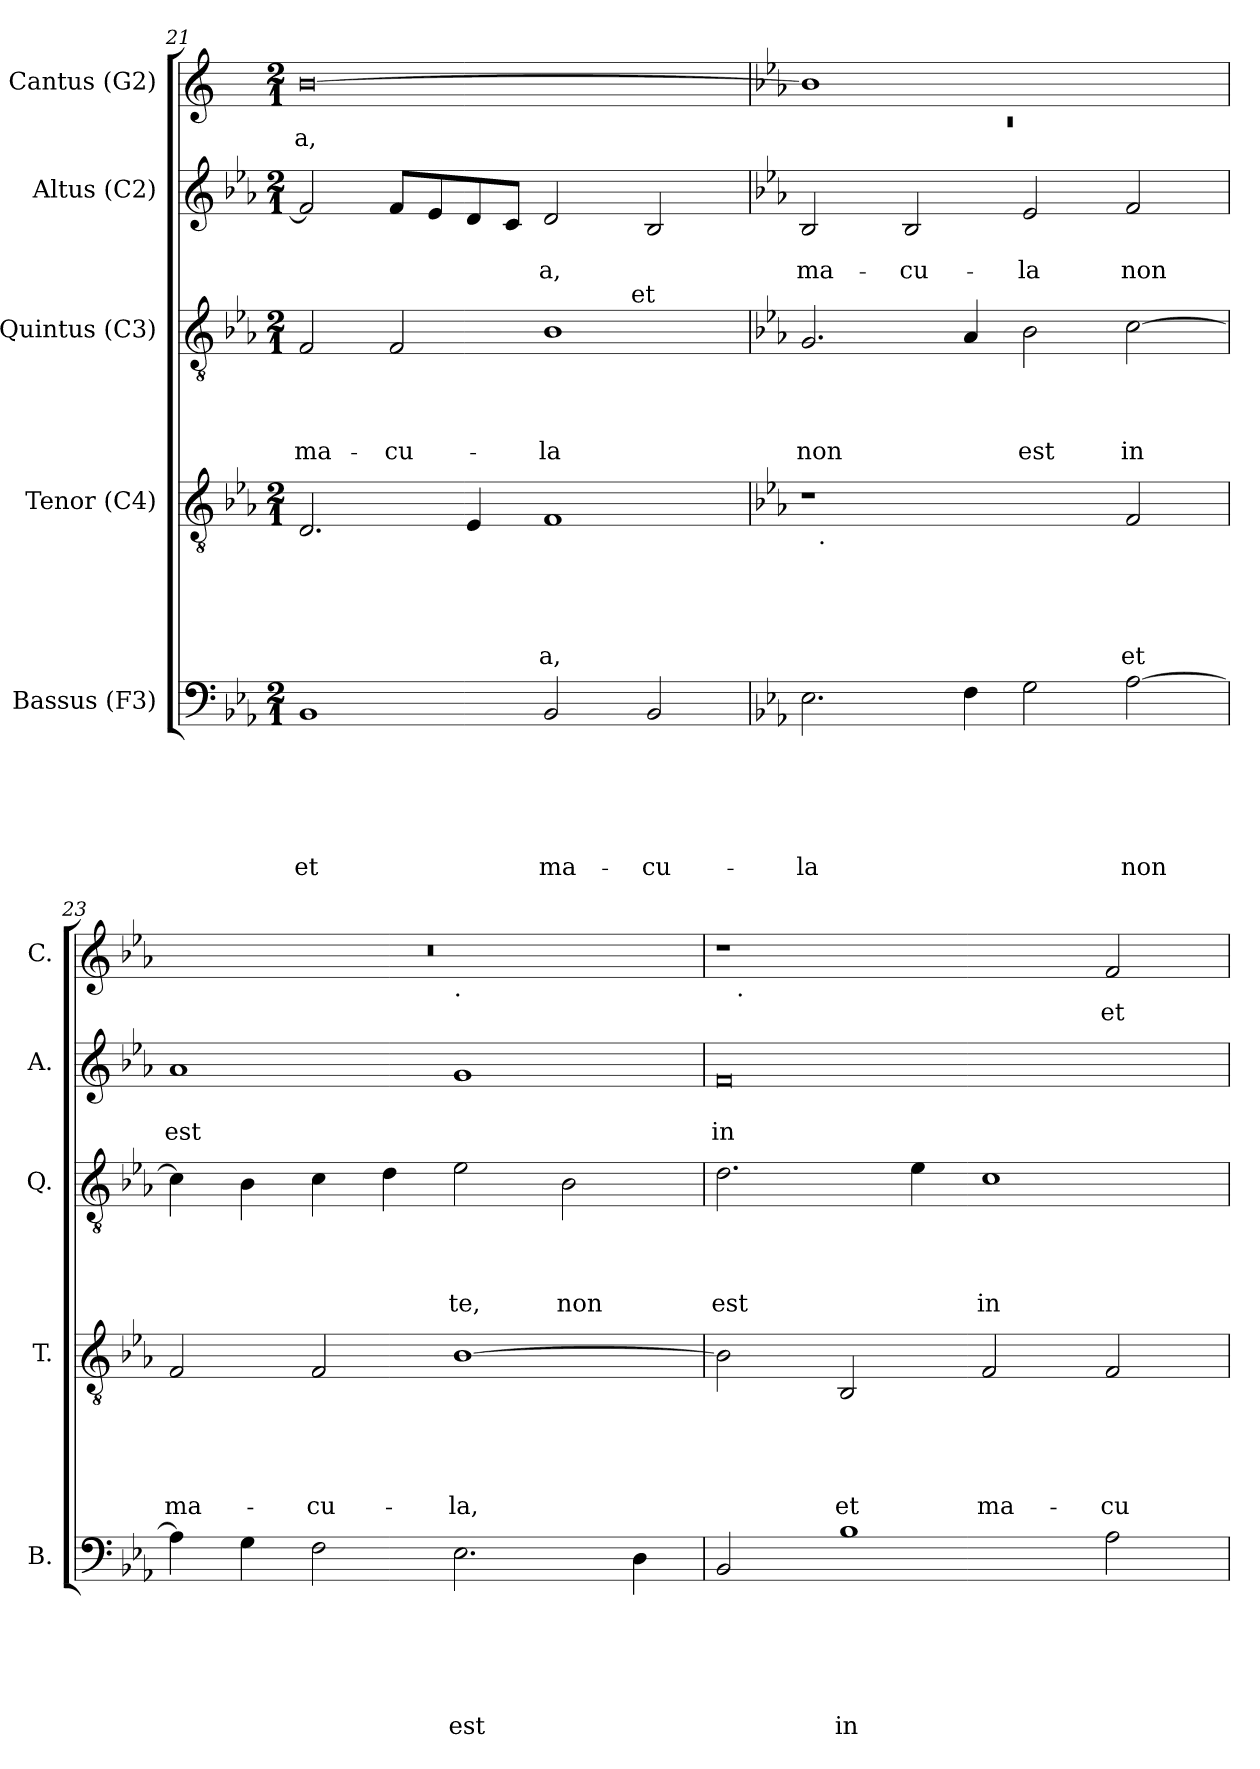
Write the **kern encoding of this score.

**kern	**text	**text	**text	**text	**text	**text	**kern	**text	**text	**text	**text	**text	**kern	**text	**text	**text	**text	**kern	**text	**text	**kern	**text
*part5	*part5	*part5	*part5	*part5	*part5	*part5	*part4	*part4	*part4	*part4	*part4	*part4	*part3	*part3	*part3	*part3	*part3	*part2	*part2	*part2	*part1	*part1
*staff5	*staff5	*staff5	*staff5	*staff5	*staff5	*staff5	*staff4	*staff4	*staff4	*staff4	*staff4	*staff4	*staff3	*staff3	*staff3	*staff3	*staff3	*staff2	*staff2	*staff2	*staff1	*staff1
*I"Bassus (F3)	*	*	*	*	*	*	*I"Tenor (C4)	*	*	*	*	*	*I"Quintus (C3)	*	*	*	*	*I"Altus (C2)	*	*	*I"Cantus (G2)	*
*I'B.	*	*	*	*	*	*	*I'T.	*	*	*	*	*	*I'Q.	*	*	*	*	*I'A.	*	*	*I'C.	*
*clefF4	*	*	*	*	*	*	*clefGv2	*	*	*	*	*	*clefGv2	*	*	*	*	*clefG2	*	*	*clefG2	*
*k[b-e-a-]	*	*	*	*	*	*	*k[b-e-a-]	*	*	*	*	*	*k[b-e-a-]	*	*	*	*	*k[b-e-a-]	*	*	*k[]	*
*E-:	*	*	*	*	*	*	*E-:	*	*	*	*	*	*E-:	*	*	*	*	*E-:	*	*	*C:	*
*M2/1	*	*	*	*	*	*	*M2/1	*	*	*	*	*	*M2/1	*	*	*	*	*M2/1	*	*	*M2/1	*
=21	=21	=21	=21	=21	=21	=21	=21	=21	=21	=21	=21	=21	=21	=21	=21	=21	=21	=21	=21	=21	=21	=21
!	!	!	!	!	!	!LO:LY:b	!	!	!	!	!	!	!	!	!	!	!LO:LY:b	!	!	!	!	!LO:LY:b:rj
*	*	*	*	*	*	*	*	*	*	*	*	*	*^	*	*	*	*	*	*	*	*	*
1BB-	.	.	.	.	.	et	2.D/	.	.	.	.	.	2F/	1ryy	.	.	.	ma-	2f/]	.	.	[<0b	-a,
!	!	!	!	!	!	!	!	!	!	!	!	!	!	!	!	!	!	!LO:LY:b	!	!	!	!	!
.	.	.	.	.	.	.	.	.	.	.	.	.	2F/	.	.	.	.	-cu-	8f/L	.	.	.	.
.	.	.	.	.	.	.	.	.	.	.	.	.	.	.	.	.	.	.	8e-/	.	.	.	.
.	.	.	.	.	.	.	4E-/	.	.	.	.	.	.	.	.	.	.	.	8d/	.	.	.	.
.	.	.	.	.	.	.	.	.	.	.	.	.	.	.	.	.	.	.	8c/J	.	.	.	.
!	!	!	!	!	!	!LO:LY:b	!	!	!	!	!	!LO:LY:b	!	!	!	!	!	!LO:LY:b	!	!	!LO:LY:b	!	!
2BB-/	.	.	.	.	.	ma-	1F	.	.	.	.	-a,	1B-	4...ryy	.	.	.	-la	2d/	.	-a,	.	.
!	!	!	!	!	!	!	!	!	!	!	!	!	!	!LO:TX:a:t=et	!	!	!	!	!	!	!	!	!
.	.	.	.	.	.	.	.	.	.	.	.	.	.	2ryy	.	.	.	.	.	.	.	.	.
!	!	!	!	!	!	!LO:LY:b	!	!	!	!	!	!	!	!	!	!	!	!	!	!	!	!	!
2BB-/	.	.	.	.	.	-cu-	.	.	.	.	.	.	.	.	.	.	.	.	2B-/	.	.	.	.
.	.	.	.	.	.	.	.	.	.	.	.	.	.	32ryy	.	.	.	.	.	.	.	.	.
*	*	*	*	*	*	*	*	*	*	*	*	*	*v	*v	*	*	*	*	*	*	*	*	*
!!LO:LB:g=z
=22	=22	=22	=22	=22	=22	=22	=22	=22	=22	=22	=22	=22	=22	=22	=22	=22	=22	=22	=22	=22	=22	=22
*	*	*	*	*	*	*	*	*	*	*	*	*	*	*	*	*	*	*	*	*	*k[b-e-a-]	*
*	*	*	*	*	*	*	*	*	*	*	*	*	*	*	*	*	*	*	*	*	*E-:	*
*	*	*	*	*	*	*	*	*	*	*	*	*	*^	*	*	*	*	*	*	*	*^	*
!	!	!	!	!	!	!LO:LY:b	!	!	!	!	!	!	!	!	!	!	!	!LO:LY:b	!	!	!LO:LY:b	!	!LO:N:vis=1	!
*	*	*	*	*	*	*	*^	*	*	*	*	*	*v	*v	*	*	*	*	*	*	*	*	*	*
2.E-\	.	.	.	.	.	-la	1r	32ryy	.	.	.	.	.	2.G/	.	.	.	non	2B-/	.	ma-	1bn]	0rc	.
!	!	!	!	!	!	!	!	!LO:TX:b:t=.	!	!	!	!	!	!	!	!	!	!	!	!	!	!	!	!
.	.	.	.	.	.	.	.	1ryy	.	.	.	.	.	.	.	.	.	.	.	.	.	.	.	.
!	!	!	!	!	!	!	!	!	!	!	!	!	!	!	!	!	!	!	!	!	!LO:LY:b	!	!	!
.	.	.	.	.	.	.	.	.	.	.	.	.	.	.	.	.	.	.	2B-/	.	-cu-	.	.	.
4F\	.	.	.	.	.	.	.	.	.	.	.	.	.	4A-/	.	.	.	.	.	.	.	.	.	.
!	!	!	!	!	!	!	!	!	!	!	!	!	!	!	!	!	!	!LO:LY:b	!	!	!LO:LY:b	!	!	!
2G\	.	.	.	.	.	.	2ryy	.	.	.	.	.	.	2B-\	.	.	.	est	2e-/	.	-la	1ryy	.	.
.	.	.	.	.	.	.	.	2ryy	.	.	.	.	.	.	.	.	.	.	.	.	.	.	.	.
!	!	!	!	!	!	!LO:LY:b	!	!	!	!	!	!	!LO:LY:b	!	!	!	!	!LO:LY:b	!	!	!LO:LY:b	!	!	!
[>2A-\	.	.	.	.	.	non	2F/	.	.	.	.	.	et	[>2c\	.	.	.	in	2f/	.	non	.	.	.
.	.	.	.	.	.	.	.	4...ryy	.	.	.	.	.	.	.	.	.	.	.	.	.	.	.	.
=23	=23	=23	=23	=23	=23	=23	=23	=23	=23	=23	=23	=23	=23	=23	=23	=23	=23	=23	=23	=23	=23	=23	=23	=23
!	!	!	!	!	!	!	!	!	!	!	!	!	!LO:LY:b	!	!	!	!	!	!	!	!LO:LY:b	!	!	!
*	*	*	*	*	*	*	*v	*v	*	*	*	*	*	*	*	*	*	*	*	*	*	*	*	*
4A-\]	.	.	.	.	.	.	2F/	.	.	.	.	ma-	4c\]	.	.	.	.	1a-	.	est	0r	1ryy	.
4G\	.	.	.	.	.	.	.	.	.	.	.	.	4B-\	.	.	.	.	.	.	.	.	.	.
!	!	!	!	!	!	!	!	!	!	!	!	!LO:LY:b	!	!	!	!	!	!	!	!	!	!	!
2F\	.	.	.	.	.	.	2F/	.	.	.	.	-cu-	4c\	.	.	.	.	.	.	.	.	.	.
.	.	.	.	.	.	.	.	.	.	.	.	.	4d\	.	.	.	.	.	.	.	.	.	.
!	!	!	!	!	!	!	!	!	!	!	!	!	!	!	!	!	!	!	!	!	!	!LO:TX:b:t=.	!
!	!	!	!	!	!	!LO:LY:b	!	!	!	!	!	!LO:LY:b	!	!	!	!	!LO:LY:b	!	!	!	!	!	!
2.E-\	.	.	.	.	.	est	[>1B-	.	.	.	.	-la,	2e-\	.	.	.	te,	1g	.	.	.	1ryy	.
!	!	!	!	!	!	!	!	!	!	!	!	!	!	!	!	!	!LO:LY:b	!	!	!	!	!	!
.	.	.	.	.	.	.	.	.	.	.	.	.	2B-\	.	.	.	non	.	.	.	.	.	.
4D\	.	.	.	.	.	.	.	.	.	.	.	.	.	.	.	.	.	.	.	.	.	.	.
=24	=24	=24	=24	=24	=24	=24	=24	=24	=24	=24	=24	=24	=24	=24	=24	=24	=24	=24	=24	=24	=24	=24	=24
!	!	!	!	!	!	!	!	!	!	!	!	!	!	!	!	!	!LO:LY:b	!	!	!LO:LY:b:rj	!	!	!
2BB-/	.	.	.	.	.	.	2B-\]	.	.	.	.	.	2.d\	.	.	.	est	0f	.	in	1r	32ryy	.
!	!	!	!	!	!	!	!	!	!	!	!	!	!	!	!	!	!	!	!	!	!	!LO:TX:b:t=.	!
.	.	.	.	.	.	.	.	.	.	.	.	.	.	.	.	.	.	.	.	.	.	1ryy	.
!	!	!	!	!	!	!LO:LY:b	!	!	!	!	!	!LO:LY:b	!	!	!	!	!	!	!	!	!	!	!
1B-	.	.	.	.	.	in	2BB-/	.	.	.	.	et	.	.	.	.	.	.	.	.	.	.	.
.	.	.	.	.	.	.	.	.	.	.	.	.	4e-\	.	.	.	.	.	.	.	.	.	.
!	!	!	!	!	!	!	!	!	!	!	!	!LO:LY:b	!	!	!	!	!LO:LY:b	!	!	!	!	!	!
.	.	.	.	.	.	.	2F/	.	.	.	.	ma-	1c	.	.	.	in	.	.	.	2ryy	.	.
.	.	.	.	.	.	.	.	.	.	.	.	.	.	.	.	.	.	.	.	.	.	2ryy	.
!	!	!	!	!	!	!	!	!	!	!	!	!LO:LY:b	!	!	!	!	!	!	!	!	!	!	!LO:LY:b
2A-\	.	.	.	.	.	.	2F/	.	.	.	.	-cu-	.	.	.	.	.	.	.	.	2f/	.	et
.	.	.	.	.	.	.	.	.	.	.	.	.	.	.	.	.	.	.	.	.	.	4...ryy	.
*	*	*	*	*	*	*	*	*	*	*	*	*	*	*	*	*	*	*	*	*	*v	*v	*
=	=	=	=	=	=	=	=	=	=	=	=	=	=	=	=	=	=	=	=	=	=	=
*-	*-	*-	*-	*-	*-	*-	*-	*-	*-	*-	*-	*-	*-	*-	*-	*-	*-	*-	*-	*-	*-	*-
